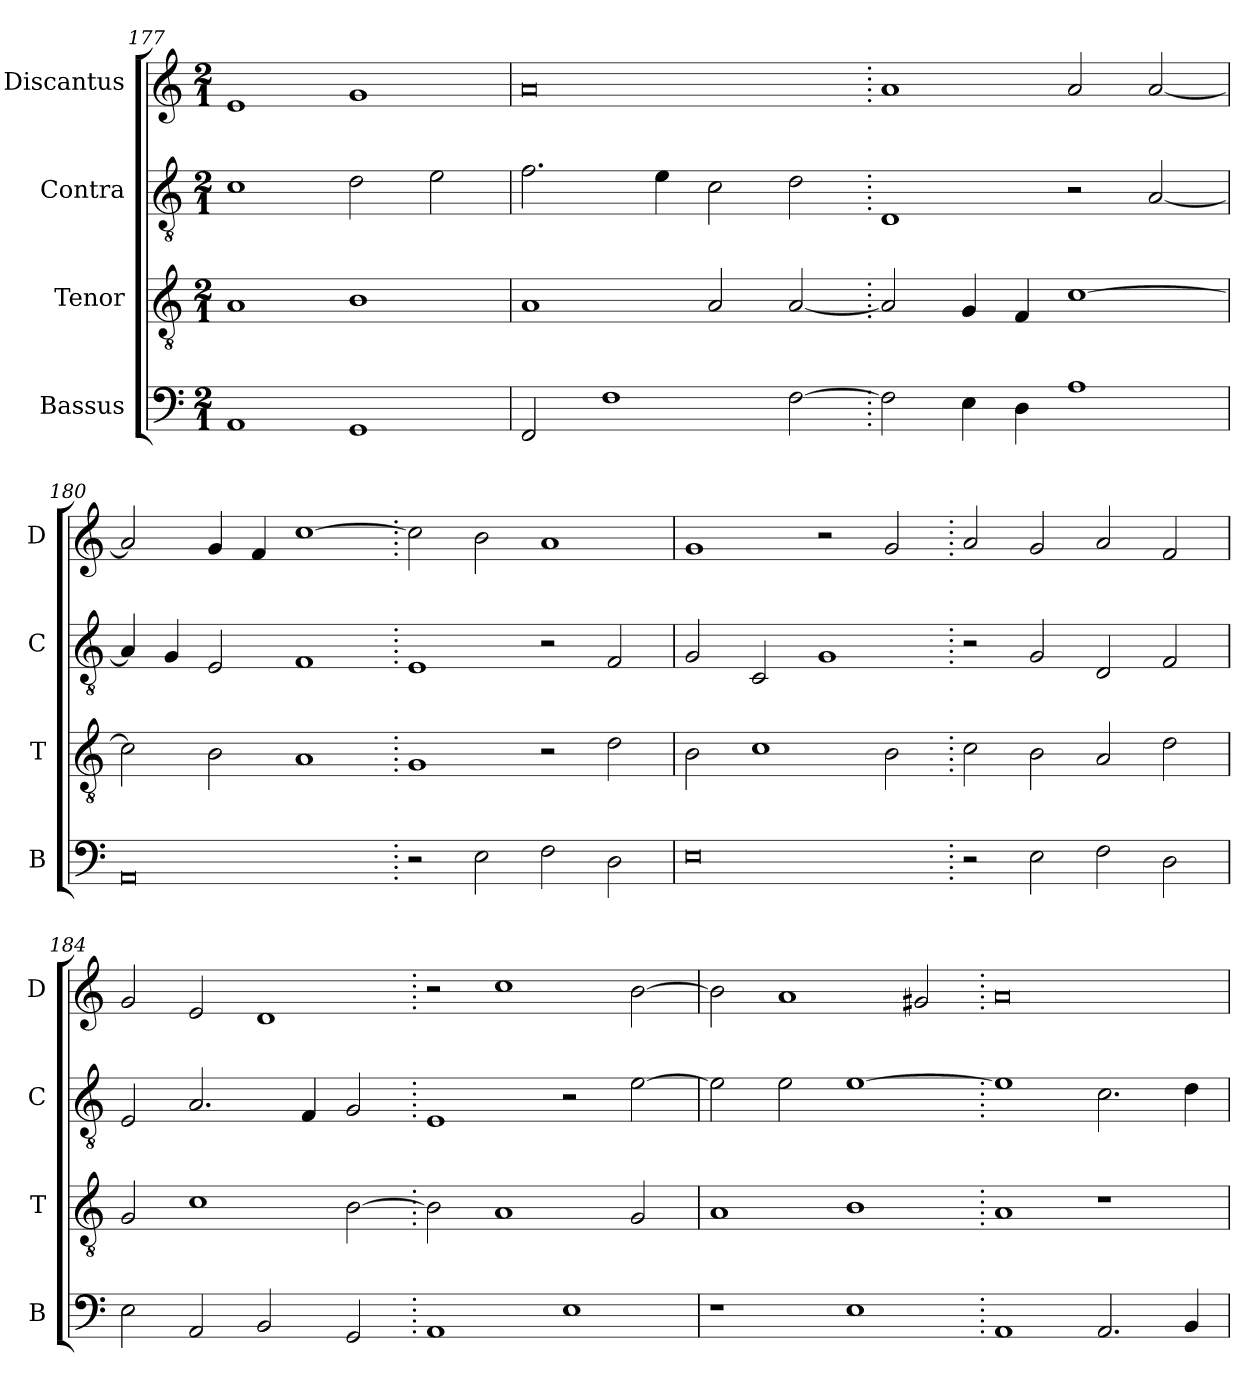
**kern	**kern	**kern	**kern
*part4	*part3	*part2	*part1
*staff4	*staff3	*staff2	*staff1
*I"Bassus	*I"Tenor	*I"Contra	*I"Discantus
*I'B	*I'T	*I'C	*I'D
*clefF4	*clefGv2	*clefGv2	*clefG2
*k[]	*k[]	*k[]	*k[]
*M2/1	*M2/1	*M2/1	*M2/1
=177	=177	=177	=177
1AA	1A	1c	1e
1GG	1B	2d\	1g
.	.	2e\	.
=178	=178	=178	=178
2FF/	1A	2.f\	0a
1F	.	.	.
.	.	4e\	.
.	2A/	2c\	.
[2F\	[2A/	2d\	.
=179.	=179.	=179.	=179.
2F\]	2A/]	1D	1a
4E\	4G/	.	.
4D\	4F/	.	.
1A	[1c	2r	2a/
.	.	[2A/	[2a/
=180	=180	=180	=180
0AA	2c\]	4A/]	2a/]
.	.	4G/	.
.	2B\	2E/	4g/
.	.	.	4f/
.	1A	1F	[1cc
=181.	=181.	=181.	=181.
2r	1G	1E	2cc\]
2E\	.	.	2b\
2F\	2r	2r	1a
2D\	2d\	2F/	.
=182	=182	=182	=182
0E	2B\	2G/	1g
.	1c	2C/	.
.	.	1G	2r
.	2B\	.	2g/
=183.	=183.	=183.	=183.
2r	2c\	2r	2a/
2E\	2B\	2G/	2g/
2F\	2A/	2D/	2a/
2D\	2d\	2F/	2f/
=184	=184	=184	=184
2E\	2G/	2E/	2g/
2AA/	1c	2.A/	2e/
2BB/	.	.	1d
.	.	4F/	.
2GG/	[2B\	2G/	.
=185.	=185.	=185.	=185.
1AA	2B\]	1E	2r
.	1A	.	1cc
1E	.	2r	.
.	2G/	[2e\	[2b\
=186	=186	=186	=186
1r	1A	2e\]	2b\]
.	.	2e\	1a
1E	1B	[1e	.
.	.	.	2g#X/
=187.	=187.	=187.	=187.
1AA	1A	1e]	0a
2.AA/	1r	2.c\	.
4BB/	.	4d\	.
=	=	=	=
*-	*-	*-	*-
